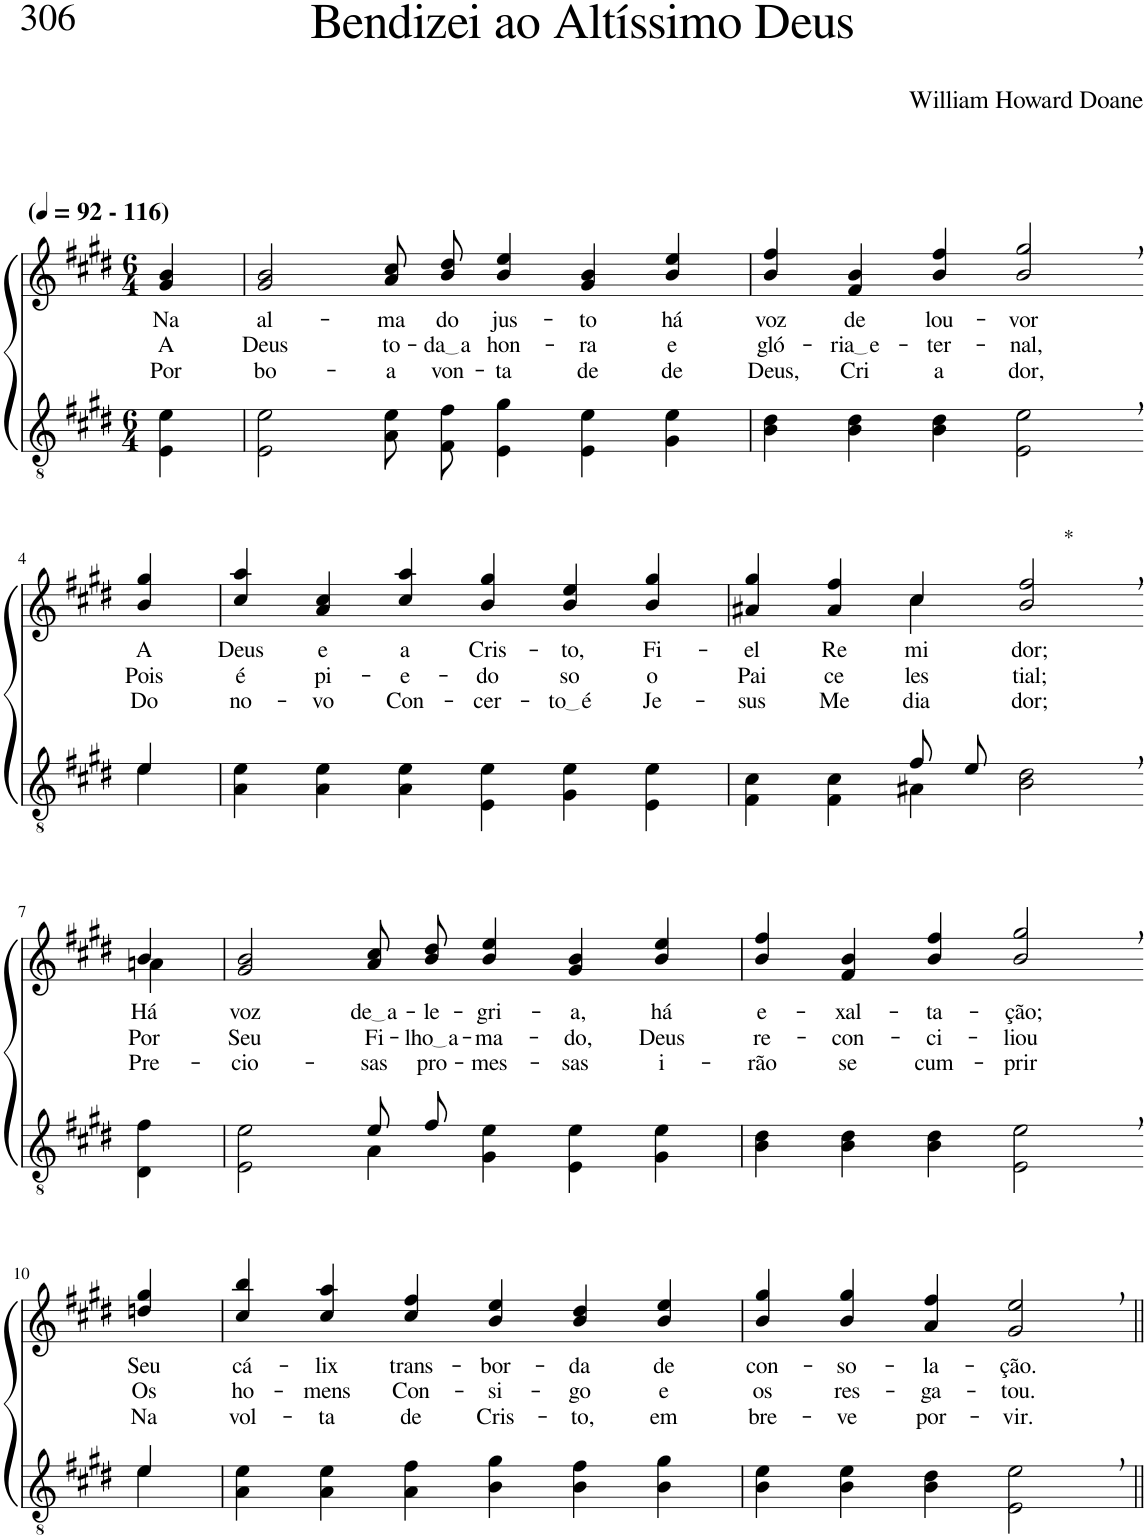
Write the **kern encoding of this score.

**kern	**kern	**text	**text	**text
*part2	*part1	*part1	*part1	*part1
*staff2	*staff1	*staff1	*staff1	*staff1
*I"Parte III e IV	*I"Parte I e II	*	*	*
*clefGv2	*clefG2	*	*	*
*Trd5c9	*Trd5c9	*	*	*
*k[f#c#g#d#]	*k[f#c#g#d#]	*	*	*
*M6/4	*M6/4	*	*	*
*MM92	*MM92	*	*	*
=1	=1	=1	=1	=1
!	!LO:TX:a:B:t=(	!	!	!
!	!LO:TX:a:B:t=- 116)	!	!	!
!	!	!LO:LY:b	!LO:LY:b	!LO:LY:b
4E\ 4e\	4g#/ 4b/	Na	A	Por
=2	=2	=2	=2	=2
!	!	!LO:LY:b	!LO:LY:b	!LO:LY:b
2E\ 2e\	2g#/ 2b/	al-	Deus	bo-
!	!	!LO:LY:b	!LO:LY:b	!LO:LY:b
8A\ 8e\L	8a\ 8cc#\L	-ma	to-	-a
!	!	!LO:LY:b	!LO:LY:b	!LO:LY:b
8F#\ 8f#\J	8b\ 8dd#\J	do	da a	von-
!	!	!LO:LY:b	!LO:LY:b	!LO:LY:b
4E\ 4g#\	4b/ 4ee/	jus-	hon-	-ta
!	!	!LO:LY:b	!LO:LY:b	!LO:LY:b
4E\ 4e\	4g#/ 4b/	-to	-ra	de
!	!	!LO:LY:b	!LO:LY:b	!LO:LY:b
4G#\ 4e\	4b/ 4ee/	há	e	de
=3	=3	=3	=3	=3
!	!	!LO:LY:b	!LO:LY:b	!LO:LY:b
4B\ 4d#\	4b/ 4ff#/	voz	gló-	Deus,
!	!	!LO:LY:b	!LO:LY:b	!LO:LY:b
4B\ 4d#\	4f#/ 4b/	de	ria e	Cri
!	!	!LO:LY:b	!LO:LY:b	!LO:LY:b
4B\ 4d#\	4b/ 4ff#/	lou-	-ter-	a
!	!	!LO:LY:b	!LO:LY:b	!LO:LY:b
2E\, 2e\,	2b/, 2gg#/,	-vor	-nal,	dor,
!!LO:LB:g=z
=4-	=4-	=4-	=4-	=4-
*^	*	*	*	*
!	!	!	!LO:LY:b	!LO:LY:b	!LO:LY:b
4e/	4e\	4b/ 4gg#/	A	Pois	Do
=5	=5	=5	=5	=5	=5
!	!	!	!LO:LY:b	!LO:LY:b	!LO:LY:b
*v	*v	*	*	*	*
4A\ 4e\	4cc#/ 4aa/	Deus	é	no-
!	!	!LO:LY:b	!LO:LY:b	!LO:LY:b
4A\ 4e\	4a/ 4cc#/	e	pi-	-vo
!	!	!LO:LY:b	!LO:LY:b	!LO:LY:b
4A\ 4e\	4cc#/ 4aa/	a	-e-	Con-
!	!	!LO:LY:b	!LO:LY:b	!LO:LY:b
4E\ 4e\	4b/ 4gg#/	Cris-	-do	-cer-
!	!	!LO:LY:b	!LO:LY:b	!LO:LY:b
4G#\ 4e\	4b/ 4ee/	-to,	so	to é
!	!	!LO:LY:b	!LO:LY:b	!LO:LY:b
4E\ 4e\	4b/ 4gg#/	Fi-	o	Je-
=6	=6	=6	=6	=6
*^	*	*	*	*
!	!	!	!LO:LY:b	!LO:LY:b	!LO:LY:b
*	*	*^	*	*	*
2ryy	4F#\ 4c#\	4a#X/ 4gg#/	2ryy	-el	Pai	-sus
!	!	!	!	!LO:LY:b	!LO:LY:b	!LO:LY:b
.	4F#\ 4c#\	4a#/ 4ff#/	.	Re-	ce-	Me-
!	!	!	!	!LO:LY:b	!LO:LY:b	!LO:LY:b
8f#/L	4A#X\	4cc#/	4cc#\	-mi-	-les-	dia-
8e/J	.	.	.	.	.	.
!	!	!LO:TX:a:t=*	!	!	!	!
!	!	!	!	!LO:LY:b	!LO:LY:b	!LO:LY:b
2ryy	2B\ 2d#\	2b/, 2ff#/,	2ryy	-dor;	-tial;	-dor;
!!LO:LB:g=z	!!
=7-	=7-	=7-	=7-	=7-	=7-	=7-
!	!	!	!	!LO:LY:b	!LO:LY:b	!LO:LY:b
*v	*v	*	*	*	*	*
4D#\ 4f#\	4b/	4an\	Há	Por	Pre-
=8	=8	=8	=8	=8	=8
*^	*	*	*	*	*
!	!	!	!	!LO:LY:b	!LO:LY:b	!LO:LY:b
*	*	*v	*v	*	*	*
2ryy	2E\ 2e\	2g#/ 2b/	voz	Seu	-cio-
!	!	!	!LO:LY:b	!LO:LY:b	!LO:LY:b
8e/L	4A\	8a\ 8cc#\L	de a	Fi-	-sas
!	!	!	!LO:LY:b	!LO:LY:b	!LO:LY:b
8f#/J	.	8b\ 8dd#\J	-le-	lho a	pro-
!	!	!	!LO:LY:b	!LO:LY:b	!LO:LY:b
2.ryy	4G#\ 4e\	4b/ 4ee/	-gri-	-ma-	-mes-
!	!	!	!LO:LY:b	!LO:LY:b	!LO:LY:b
.	4E\ 4e\	4g#/ 4b/	-a,	-do,	-sas
!	!	!	!LO:LY:b	!LO:LY:b	!LO:LY:b
.	4G#\ 4e\	4b/ 4ee/	há	Deus	i-
=9	=9	=9	=9	=9	=9
!	!	!	!LO:LY:b	!LO:LY:b	!LO:LY:b
*v	*v	*	*	*	*
4B\ 4d#\	4b/ 4ff#/	e-	re-	-rão
!	!	!LO:LY:b	!LO:LY:b	!LO:LY:b
4B\ 4d#\	4f#/ 4b/	-xal-	-con-	se
!	!	!LO:LY:b	!LO:LY:b	!LO:LY:b
4B\ 4d#\	4b/ 4ff#/	-ta-	-ci-	cum-
!	!	!LO:LY:b	!LO:LY:b	!LO:LY:b
2E\, 2e\,	2b/, 2gg#/,	-ção;	-liou	-prir
!!LO:LB:g=z
=10-	=10-	=10-	=10-	=10-
*^	*	*	*	*
!	!	!	!LO:LY:b	!LO:LY:b	!LO:LY:b
4e/	4e\	4ddn/ 4gg#/	Seu	Os	Na
=11	=11	=11	=11	=11	=11
!	!	!	!LO:LY:b	!LO:LY:b	!LO:LY:b
*v	*v	*	*	*	*
4A\ 4e\	4cc#/ 4bb/	cá-	ho-	vol-
!	!	!LO:LY:b	!LO:LY:b	!LO:LY:b
4A\ 4e\	4cc#/ 4aa/	-lix	-mens	-ta
!	!	!LO:LY:b	!LO:LY:b	!LO:LY:b
4A\ 4f#\	4cc#/ 4ff#/	trans-	Con-	de
!	!	!LO:LY:b	!LO:LY:b	!LO:LY:b
4B\ 4g#\	4b/ 4ee/	-bor-	-si-	Cris-
!	!	!LO:LY:b	!LO:LY:b	!LO:LY:b
4B\ 4f#\	4b/ 4dd#/	-da	-go	-to,
!	!	!LO:LY:b	!LO:LY:b	!LO:LY:b
4B\ 4g#\	4b/ 4ee/	de	e	em
=12	=12	=12	=12	=12
!	!	!LO:LY:b	!LO:LY:b	!LO:LY:b
4B\ 4e\	4b/ 4gg#/	con-	os	bre-
!	!	!LO:LY:b	!LO:LY:b	!LO:LY:b
4B\ 4e\	4b/ 4gg#/	-so-	res-	-ve
!	!	!LO:LY:b	!LO:LY:b	!LO:LY:b
4B\ 4d#\	4a/ 4ff#/	-la-	-ga-	por-
!	!	!LO:LY:b	!LO:LY:b	!LO:LY:b
2E\, 2e\,	2g#/, 2ee/,	-ção.	-tou.	-vir.
=||	=||	=||	=||	=||
*-	*-	*-	*-	*-
